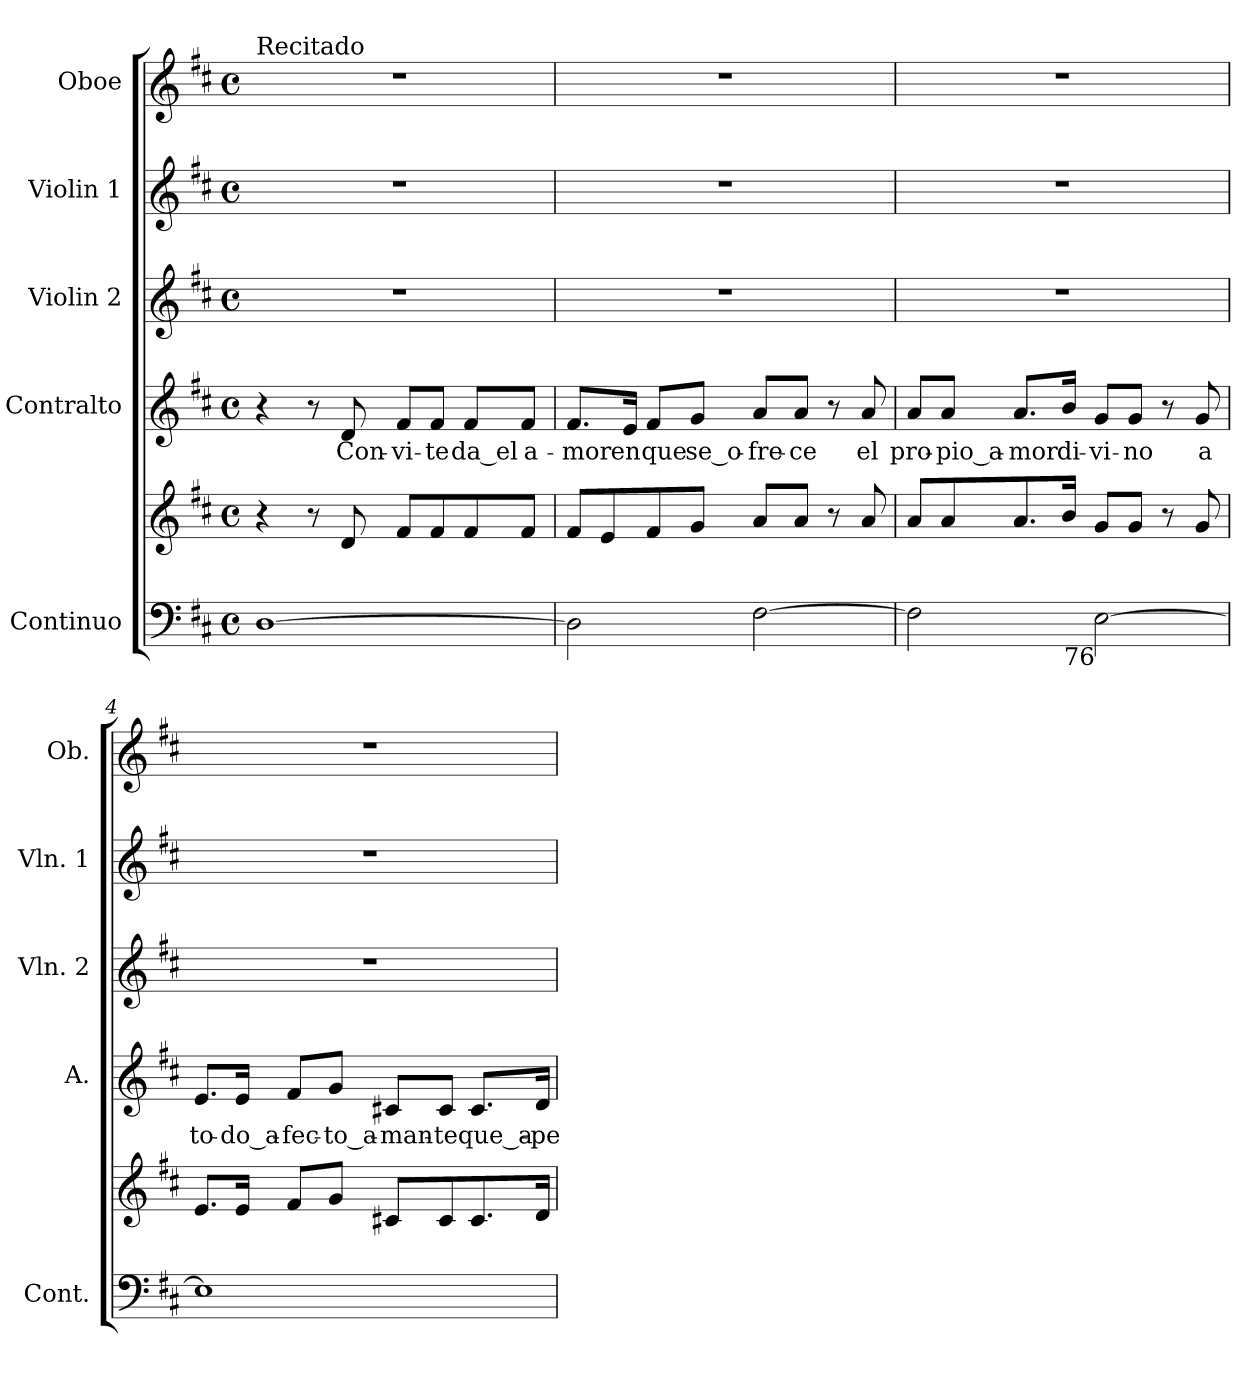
**kern	**kern	**kern	**text	**kern	**kern	**kern
*part5	*part5	*part4	*part4	*part3	*part2	*part1
*staff6	*staff5	*staff4	*staff4	*staff3	*staff2	*staff1
*I"Continuo	*	*I"Contralto	*	*I"Violin 2	*I"Violin 1	*I"Oboe
*I'Cont.	*	*I'A.	*	*I'Vln. 2	*I'Vln. 1	*I'Ob.
!!LO:PB:g=z
*clefF4	*clefG2	*clefG2	*	*clefG2	*clefG2	*clefG2
*k[f#c#]	*k[f#c#]	*k[f#c#]	*	*k[f#c#]	*k[f#c#]	*k[f#c#]
*D:	*D:	*D:	*	*D:	*D:	*D:
*M4/4	*M4/4	*M4/4	*	*M4/4	*M4/4	*M4/4
*met(c)	*met(c)	*met(c)	*	*met(c)	*met(c)	*met(c)
=1	=1	=1	=1	=1	=1	=1
!	!	!	!	!	!	!LO:TX:a:t=Recitado
[1Di	4r	4r	.	1r	1r	1r
.	8r	8r	.	.	.	.
!	!	!	!LO:LY:b:color=#000000	!	!	!
.	8di/	8di/	Con-	.	.	.
!	!	!	!LO:LY:b:color=#000000	!	!	!
.	8f#i/L	8f#i/L	-vi-	.	.	.
!	!	!	!LO:LY:b:color=#000000	!	!	!
.	8f#i/	8f#i/J	-te	.	.	.
!	!	!	!LO:LY:b:color=#000000	!	!	!
.	8f#i/	8f#i/L	da_el	.	.	.
!	!	!	!LO:LY:b:color=#000000	!	!	!
.	8f#i/J	8f#i/J	a-	.	.	.
=2	=2	=2	=2	=2	=2	=2
!	!	!	!LO:LY:b:color=#000000	!	!	!
2Di\]	8f#i/L	8.f#i/L	-mor	1r	1r	1r
.	8ei/	.	.	.	.	.
!	!	!	!LO:LY:b:color=#000000	!	!	!
.	.	16ei/Jk	en	.	.	.
!	!	!	!LO:LY:b:color=#000000	!	!	!
.	8f#i/	8f#i/L	que	.	.	.
!	!	!	!LO:LY:b:color=#000000	!	!	!
.	8gi/J	8gi/J	se_o-	.	.	.
!	!	!	!LO:LY:b:color=#000000	!	!	!
[2F#i\	8ai/L	8ai/L	-fre-	.	.	.
!	!	!	!LO:LY:b:color=#000000	!	!	!
.	8ai/J	8ai/J	-ce	.	.	.
.	8r	8r	.	.	.	.
!	!	!	!LO:LY:b:color=#000000	!	!	!
.	8ai/	8ai/	el	.	.	.
=3	=3	=3	=3	=3	=3	=3
!	!	!	!LO:LY:b:color=#000000	!	!	!
2F#i\]	8ai/L	8ai/L	pro-	1r	1r	1r
!	!	!	!LO:LY:b:color=#000000	!	!	!
.	8ai/	8ai/J	-pio_a-	.	.	.
!	!	!	!LO:LY:b:color=#000000	!	!	!
.	8.ai/	8.ai/L	-mor	.	.	.
!	!	!	!LO:LY:b:color=#000000	!	!	!
.	16bi/Jk	16bi/Jk	di-	.	.	.
!LO:TX:b:rj:t=76	!	!	!	!	!	!
!	!	!	!LO:LY:b:color=#000000	!	!	!
[2Ei\	8gi/L	8gi/L	-vi-	.	.	.
!	!	!	!LO:LY:b:color=#000000	!	!	!
.	8gi/J	8gi/J	-no	.	.	.
.	8r	8r	.	.	.	.
!	!	!	!LO:LY:b:color=#000000	!	!	!
.	8gi/	8gi/	a	.	.	.
=4	=4	=4	=4	=4	=4	=4
!	!	!	!LO:LY:b:color=#000000	!	!	!
1Ei]	8.ei/L	8.ei/L	to-	1r	1r	1r
!	!	!	!LO:LY:b:color=#000000	!	!	!
.	16ei/Jk	16ei/Jk	-do_a-	.	.	.
!	!	!	!LO:LY:b:color=#000000	!	!	!
.	8f#i/L	8f#i/L	-fec-	.	.	.
!	!	!	!LO:LY:b:color=#000000	!	!	!
.	8gi/J	8gi/J	-to_a-	.	.	.
!	!	!	!LO:LY:b:color=#000000	!	!	!
.	8c#Xi/L	8c#Xi/L	-man-	.	.	.
!	!	!	!LO:LY:b:color=#000000	!	!	!
.	8c#i/	8c#i/J	-te	.	.	.
!	!	!	!LO:LY:b:color=#000000	!	!	!
.	8.c#i/	8.c#i/L	que_a-	.	.	.
!	!	!	!LO:LY:b:color=#000000	!	!	!
.	16di/Jk	16di/Jk	-pe-	.	.	.
=	=	=	=	=	=	=
*-	*-	*-	*-	*-	*-	*-
